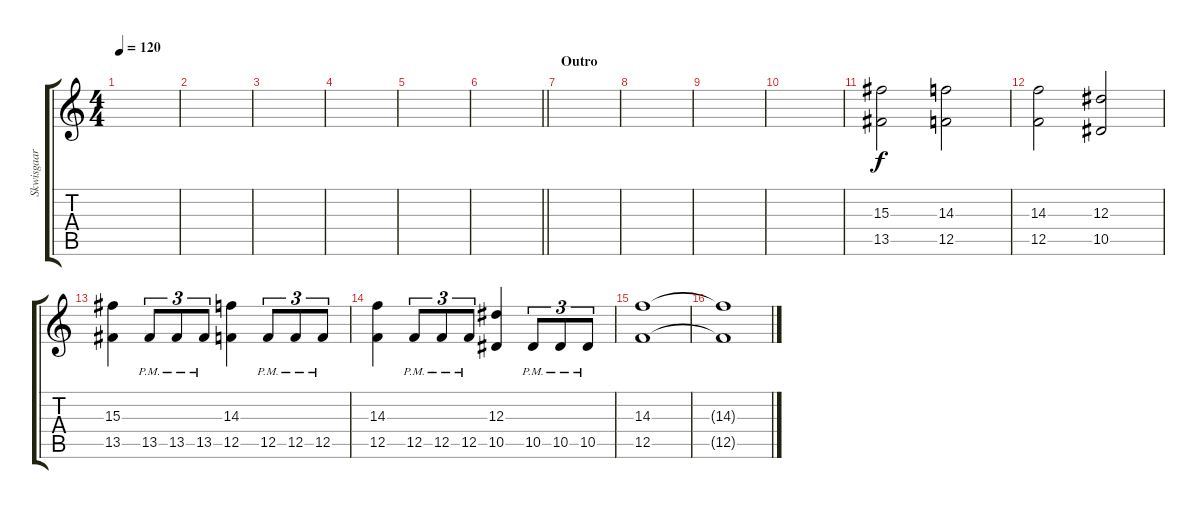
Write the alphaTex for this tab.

\track ("Skwisgaar Skwigelf (Solo Guitar)" "Skwisgaar ") {instrument distortionguitar}
\staff {score tabs}
\tuning (C4 G3 Eb3 Bb2 F2 C2) {hide}
\ts (4 4)
\tempo 120
\clef g2
\ks c
|
|
|
|
|
\barLineRight lightlight
|
\section ("" "Outro")
|
|
|
|
(15.3 13.5).2{dy f} (14.3 12.5).2 |
(14.3 12.5).2 (12.3 10.5).2 |
(15.3 13.5).4{volume 15} 13.5{pm}.8{tu (3 2)} 13.5{pm}.8{tu (3 2)} 13.5{pm}.8{tu (3 2)} (14.3 12.5).4 12.5{pm}.8{tu (3 2)} 12.5{pm}.8{tu (3 2)} 12.5{pm}.8{tu (3 2)} |
(14.3 12.5).4{volume 15} 12.5{pm}.8{tu (3 2)} 12.5{pm}.8{tu (3 2)} 12.5{pm}.8{tu (3 2)} (12.3 10.5).4 10.5{pm}.8{tu (3 2)} 10.5{pm}.8{tu (3 2)} 10.5{pm}.8{tu (3 2)} |
(14.3 12.5).1 |
(14.3{t} 12.5{t}).1
